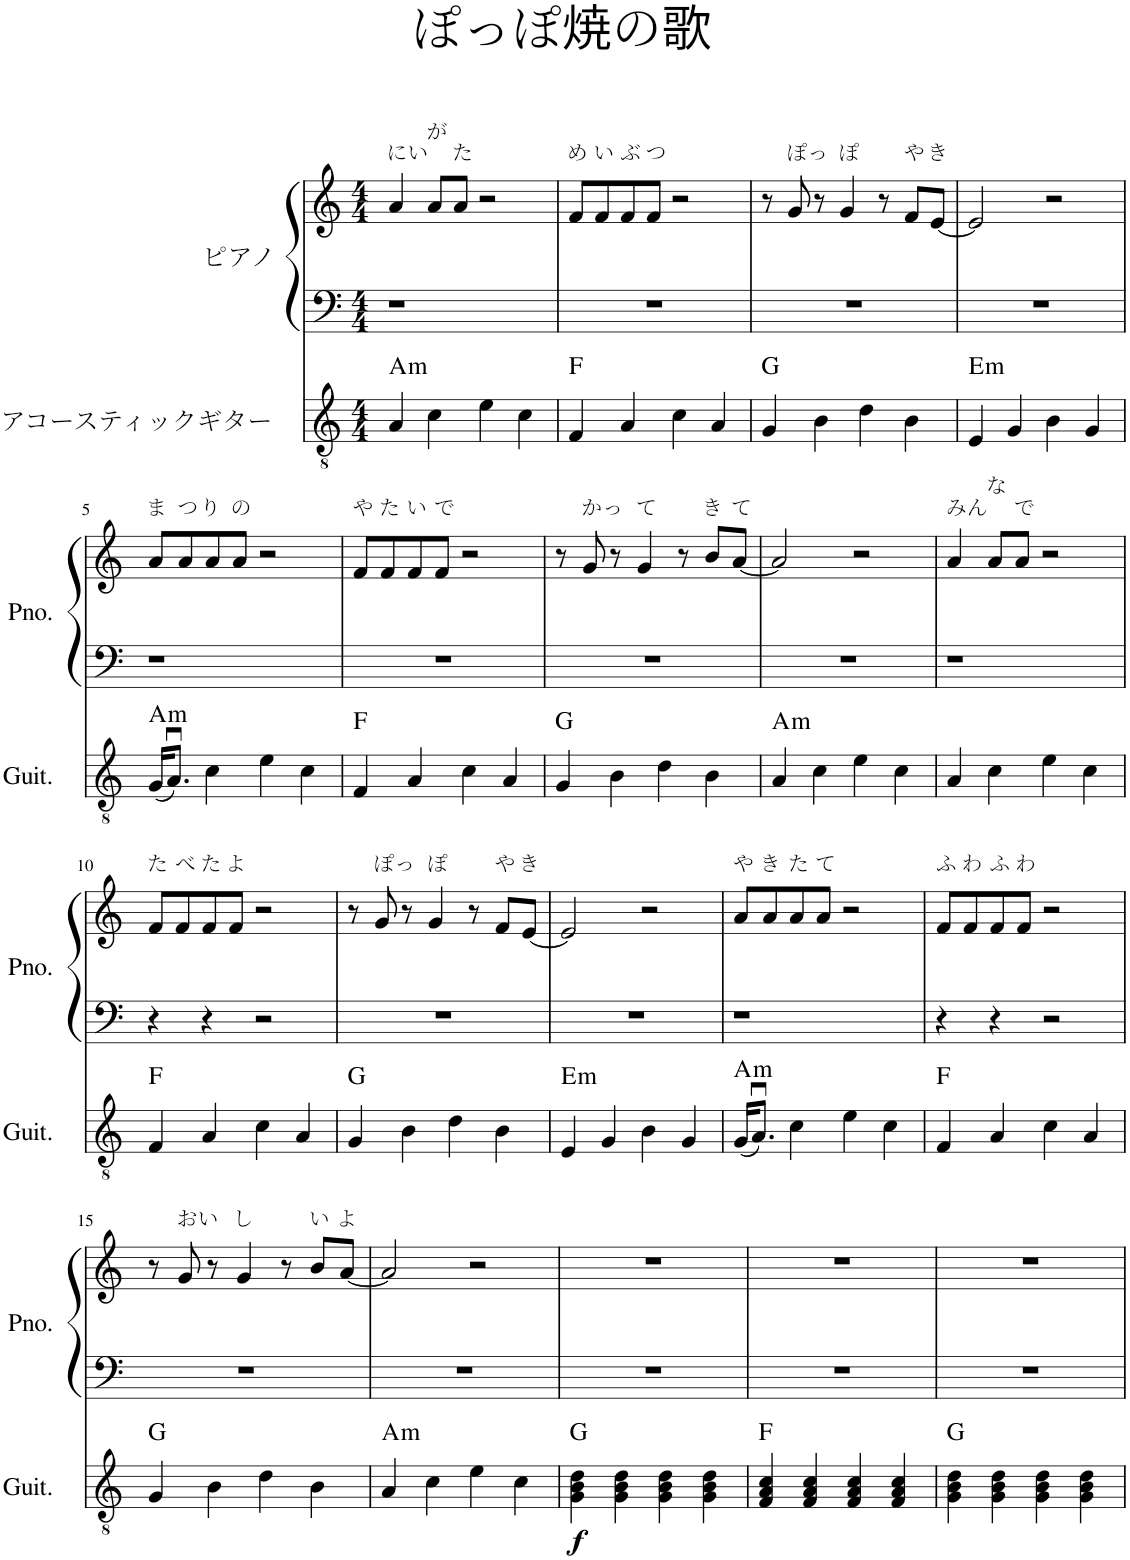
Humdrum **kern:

**kern	**dynam	**harte	**kern	**kern
*part2	*part2	*part2	*part1	*part1
*staff3	*staff3	*	*staff2	*staff1
*I"アコースティックギター	*	*	*I"ピアノ	*
*clefGv2	*	*	*clefF4	*clefG2
*k[]	*	*	*k[]	*k[]
*M4/4	*	*	*M4/4	*M4/4
=1	=1	=1	=1	=1
!	!	!	!	!LO:TX:a:t=にい
!	!	!LO:H:kt=m	!	!
4A/	.	A:min	1r	4a/
!	!	!	!	!LO:TX:a:t=が
4c\	.	.	.	8a/L
!	!	!	!	!LO:TX:a:t=た
.	.	.	.	8a/J
4e\	.	.	.	2r
4c\	.	.	.	.
=2	=2	=2	=2	=2
!	!	!	!	!LO:TX:a:t=め
4F/	.	F:maj	1r	8f/L
!	!	!	!	!LO:TX:a:t=い
.	.	.	.	8f/
!	!	!	!	!LO:TX:a:t=ぶ
4A/	.	.	.	8f/
!	!	!	!	!LO:TX:a:t=つ
.	.	.	.	8f/J
4c\	.	.	.	2r
4A/	.	.	.	.
=3	=3	=3	=3	=3
4G/	.	G:maj	1r	8r
!	!	!	!	!LO:TX:a:t=ぽっ
.	.	.	.	8g/
4B\	.	.	.	8r
!	!	!	!	!LO:TX:a:t=ぽ
.	.	.	.	4g/
4d\	.	.	.	.
.	.	.	.	8r
!	!	!	!	!LO:TX:a:t=や
4B\	.	.	.	8f/L
!	!	!	!	!LO:TX:a:t=き
.	.	.	.	[8e/J
=4	=4	=4	=4	=4
!	!	!LO:H:kt=m	!	!
4E/	.	E:min	1r	2e/]
4G/	.	.	.	.
4B\	.	.	.	2r
4G/	.	.	.	.
!!LO:LB:g=z
=5	=5	=5	=5	=5
!	!	!LO:H:kt=m	!	!LO:TX:a:t=ま
(16G/KL	.	A:min	1r	8a/L
8.Au/J)	.	.	.	.
!	!	!	!	!LO:TX:a:t=つ
.	.	.	.	8a/
!	!	!	!	!LO:TX:a:t=り
4c\	.	.	.	8a/
!	!	!	!	!LO:TX:a:t=の
.	.	.	.	8a/J
4e\	.	.	.	2r
4c\	.	.	.	.
=6	=6	=6	=6	=6
!	!	!	!	!LO:TX:a:t=や
4F/	.	F:maj	1r	8f/L
!	!	!	!	!LO:TX:a:t=た
.	.	.	.	8f/
!	!	!	!	!LO:TX:a:t=い
4A/	.	.	.	8f/
!	!	!	!	!LO:TX:a:t=で
.	.	.	.	8f/J
4c\	.	.	.	2r
4A/	.	.	.	.
=7	=7	=7	=7	=7
4G/	.	G:maj	1r	8r
!	!	!	!	!LO:TX:a:t=かっ
.	.	.	.	8g/
4B\	.	.	.	8r
!	!	!	!	!LO:TX:a:t=て
.	.	.	.	4g/
4d\	.	.	.	.
.	.	.	.	8r
!	!	!	!	!LO:TX:a:t=き
4B\	.	.	.	8b/L
!	!	!	!	!LO:TX:a:t=て
.	.	.	.	[8a/J
=8	=8	=8	=8	=8
!	!	!LO:H:kt=m	!	!
4A/	.	A:min	1r	2a/]
4c\	.	.	.	.
4e\	.	.	.	2r
4c\	.	.	.	.
=9	=9	=9	=9	=9
!	!	!	!	!LO:TX:a:t=みん
4A/	.	.	1r	4a/
!	!	!	!	!LO:TX:a:t=な
4c\	.	.	.	8a/L
!	!	!	!	!LO:TX:a:t=で
.	.	.	.	8a/J
4e\	.	.	.	2r
4c\	.	.	.	.
!!LO:LB:g=z
=10	=10	=10	=10	=10
!	!	!	!	!LO:TX:a:t=た
4F/	.	F:maj	4r	8f/L
!	!	!	!	!LO:TX:a:t=べ
.	.	.	.	8f/
!	!	!	!	!LO:TX:a:t=た
4A/	.	.	4r	8f/
!	!	!	!	!LO:TX:a:t=よ
.	.	.	.	8f/J
4c\	.	.	2r	2r
4A/	.	.	.	.
=11	=11	=11	=11	=11
4G/	.	G:maj	1r	8r
!	!	!	!	!LO:TX:a:t=ぽっ
.	.	.	.	8g/
4B\	.	.	.	8r
!	!	!	!	!LO:TX:a:t=ぽ
.	.	.	.	4g/
4d\	.	.	.	.
.	.	.	.	8r
!	!	!	!	!LO:TX:a:t=や
4B\	.	.	.	8f/L
!	!	!	!	!LO:TX:a:t=き
.	.	.	.	[8e/J
=12	=12	=12	=12	=12
!	!	!LO:H:kt=m	!	!
4E/	.	E:min	1r	2e/]
4G/	.	.	.	.
4B\	.	.	.	2r
4G/	.	.	.	.
=13	=13	=13	=13	=13
!	!	!	!	!LO:TX:a:t=や
!	!	!LO:H:kt=m	!	!
(16G/KL	.	A:min	1r	8a/L
8.Au/J)	.	.	.	.
!	!	!	!	!LO:TX:a:t=き
.	.	.	.	8a/
!	!	!	!	!LO:TX:a:t=た
4c\	.	.	.	8a/
!	!	!	!	!LO:TX:a:t=て
.	.	.	.	8a/J
4e\	.	.	.	2r
4c\	.	.	.	.
=14	=14	=14	=14	=14
!	!	!	!	!LO:TX:a:t=ふ
4F/	.	F:maj	4r	8f/L
!	!	!	!	!LO:TX:a:t=わ
.	.	.	.	8f/
!	!	!	!	!LO:TX:a:t=ふ
4A/	.	.	4r	8f/
!	!	!	!	!LO:TX:a:t=わ
.	.	.	.	8f/J
4c\	.	.	2r	2r
4A/	.	.	.	.
!!LO:LB:g=z
=15	=15	=15	=15	=15
4G/	.	G:maj	1r	8r
!	!	!	!	!LO:TX:a:t=おい
.	.	.	.	8g/
4B\	.	.	.	8r
!	!	!	!	!LO:TX:a:t=し
.	.	.	.	4g/
4d\	.	.	.	.
.	.	.	.	8r
!	!	!	!	!LO:TX:a:t=い
4B\	.	.	.	8b/L
!	!	!	!	!LO:TX:a:t=よ
.	.	.	.	[8a/J
=16	=16	=16	=16	=16
!	!	!LO:H:kt=m	!	!
4A/	.	A:min	1r	2a/]
4c\	.	.	.	.
4e\	.	.	.	2r
4c\	.	.	.	.
=17	=17	=17	=17	=17
!	!LO:DY:b	!	!	!
4G\ 4B\ 4d\	f	G:maj	1r	1r
4G\ 4B\ 4d\	.	.	.	.
4G\ 4B\ 4d\	.	.	.	.
4G\ 4B\ 4d\	.	.	.	.
=18	=18	=18	=18	=18
4F/ 4A/ 4c/	.	F:maj	1r	1r
4F/ 4A/ 4c/	.	.	.	.
4F/ 4A/ 4c/	.	.	.	.
4F/ 4A/ 4c/	.	.	.	.
=19	=19	=19	=19	=19
4G\ 4B\ 4d\	.	G:maj	1r	1r
4G\ 4B\ 4d\	.	.	.	.
4G\ 4B\ 4d\	.	.	.	.
4G\ 4B\ 4d\	.	.	.	.
=	=	=	=	=
*-	*-	*-	*-	*-
